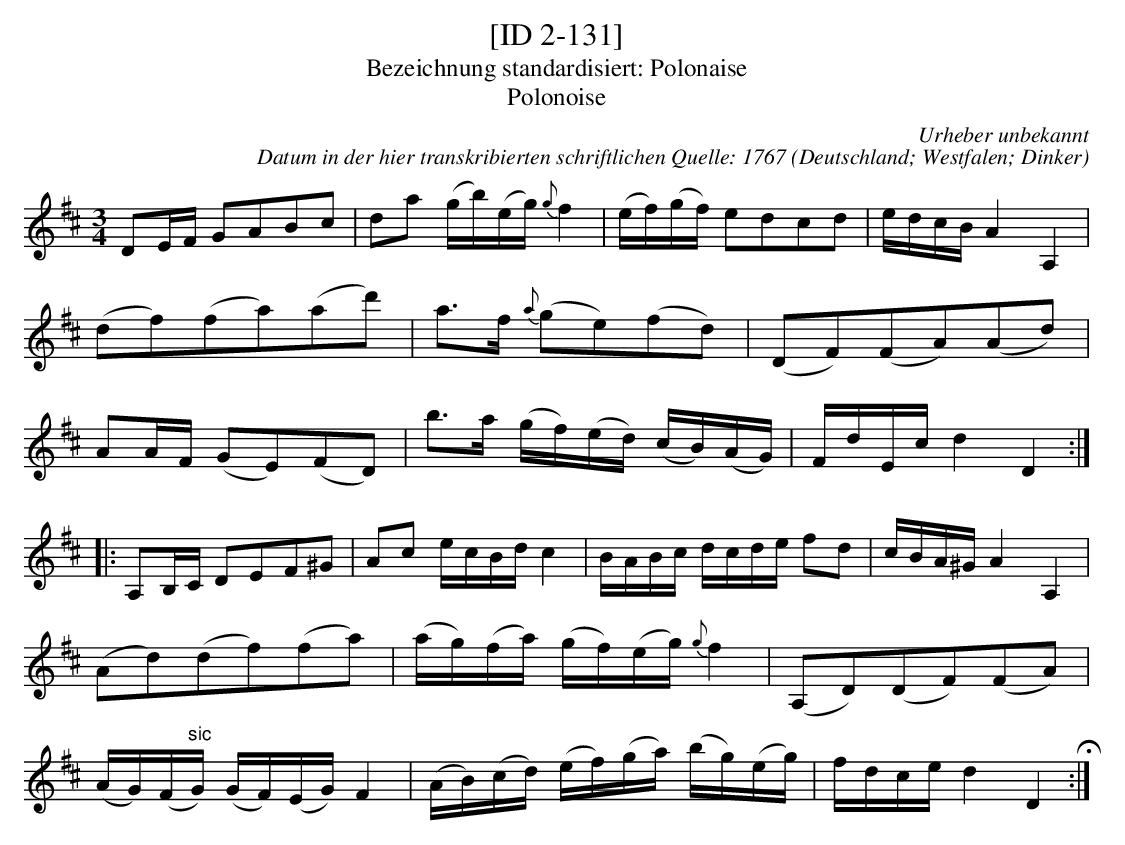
X:1
T:[ID 2-131]
T:Bezeichnung standardisiert: Polonaise
T:Polonoise
C:Urheber unbekannt
C:Datum in der hier transkribierten schriftlichen Quelle: 1767
O:Deutschland; Westfalen; Dinker
M:3/4
L:1/16
K:D
D2EF G2A2B2c2 | d2a2 (gb)(eg) {g}f4 | (ef)(gf) e2d2c2d2 | edcBA4A,4 | (d2f2)(f2a2)(a2d'2) | a2>f2 {a}(g2e2)(f2d2) | (D2F2)(F2A2)(A2d2) | A2AF (G2E2)(F2D2) | b2>a2 (gf)(ed) (cB)(AG) | FdEcd4D4 ::
A,2B,C D2E2F2^G2 | A2c2 ecBdc4 | BABc dcde f2d2 | cBA^GA4A,4 | (A2d2)(d2f2)(f2a2) | (ag)(fa) (gf)(eg) {g}f4 | (A,2D2)(D2F2)(F2A2) | (AG)(F"sic"G) (GF)(EG)F4 | (AB)(cd) (ef)(ga) (bg)(eg) | fdced4D4 H:|
